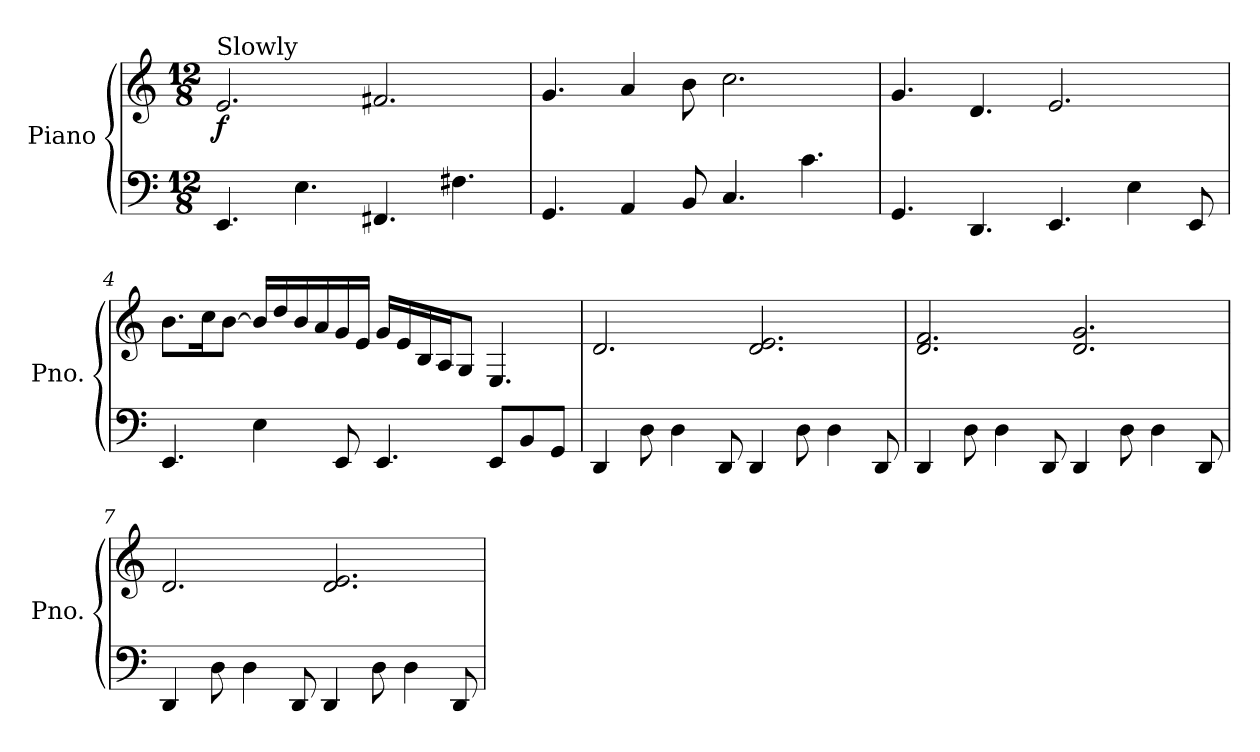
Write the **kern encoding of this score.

**kern	**kern	**dynam
*part1	*part1	*part1
*staff2	*staff1	*staff1/2
*I"Piano	*	*
*I'Pno.	*	*
*clefF4	*clefG2	*
*k[]	*k[]	*
*M12/8	*M12/8	*
*MM77	*MM77	*
=1	=1	=1
!	!LO:TX:a:t=Slowly	!
!	!	!LO:DY:b
4.EE/	2.e/	f
4.E\	.	.
4.FF#X/	2.f#X/	.
4.F#X\	.	.
=2	=2	=2
4.GG/	4.g/	.
4AA/	4a/	.
8BB/	8b\	.
4.C/	2.cc\	.
4.c\	.	.
=3	=3	=3
4.GG/	4.g/	.
4.DD/	4.d/	.
4.EE/	2.e/	.
4E\	.	.
8EE/	.	.
=4	=4	=4
4.EE/	8.b\L	.
.	16cc\K	.
.	[8b\J	.
4E\	16b/LL]	.
.	16dd/	.
.	16b/	.
.	16a/	.
8EE/	16g/	.
.	16e/JJ	.
4.EE/	16g/LL	.
.	16e/	.
.	16B/	.
.	16A/J	.
.	8G/J	.
8EE/L	4.E/	.
8BB/	.	.
8GG/J	.	.
!!LO:LB:g=z
=5	=5	=5
4DD/	2.d/	.
8D\	.	.
4D\	.	.
8DD/	.	.
4DD/	2.d/ 2.e/	.
8D\	.	.
4D\	.	.
8DD/	.	.
=6	=6	=6
4DD/	2.d/ 2.f/	.
8D\	.	.
4D\	.	.
8DD/	.	.
4DD/	2.d/ 2.g/	.
8D\	.	.
4D\	.	.
8DD/	.	.
=7	=7	=7
4DD/	2.d/	.
8D\	.	.
4D\	.	.
8DD/	.	.
4DD/	2.d/ 2.e/	.
8D\	.	.
4D\	.	.
8DD/	.	.
=	=	=
*-	*-	*-
